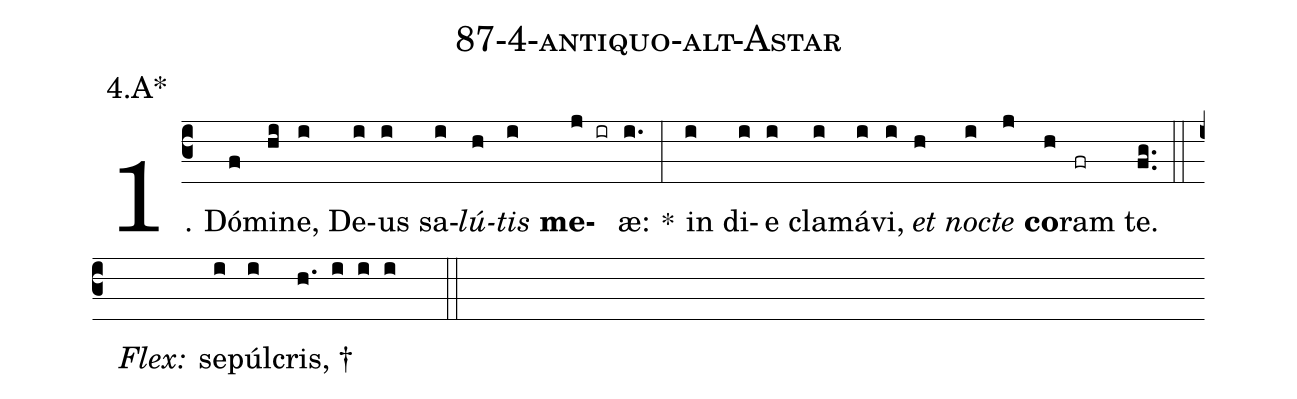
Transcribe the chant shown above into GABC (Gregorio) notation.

name: 87-4-antiquo-alt-Astar;
annotation: 4.A*;
%%
(c3)1. Dó(f)mi(hi)ne,(i) De(i)us(i) sa(i)<i>lú</i>(h)<i>tis</i>(i) <b>me</b>(j ir)æ:(i.) *(:) in(i) di(i)e(i) cla(i)má(i)vi,(i) <i>et</i>(h) <i>noc</i>(i)<i>te</i>(j) <b>co</b>(h)ram(fr) te.(fg..) (::)
<i>Flex:</i>()  se(i)púl(i)cris, †(h. i i i  ::)
